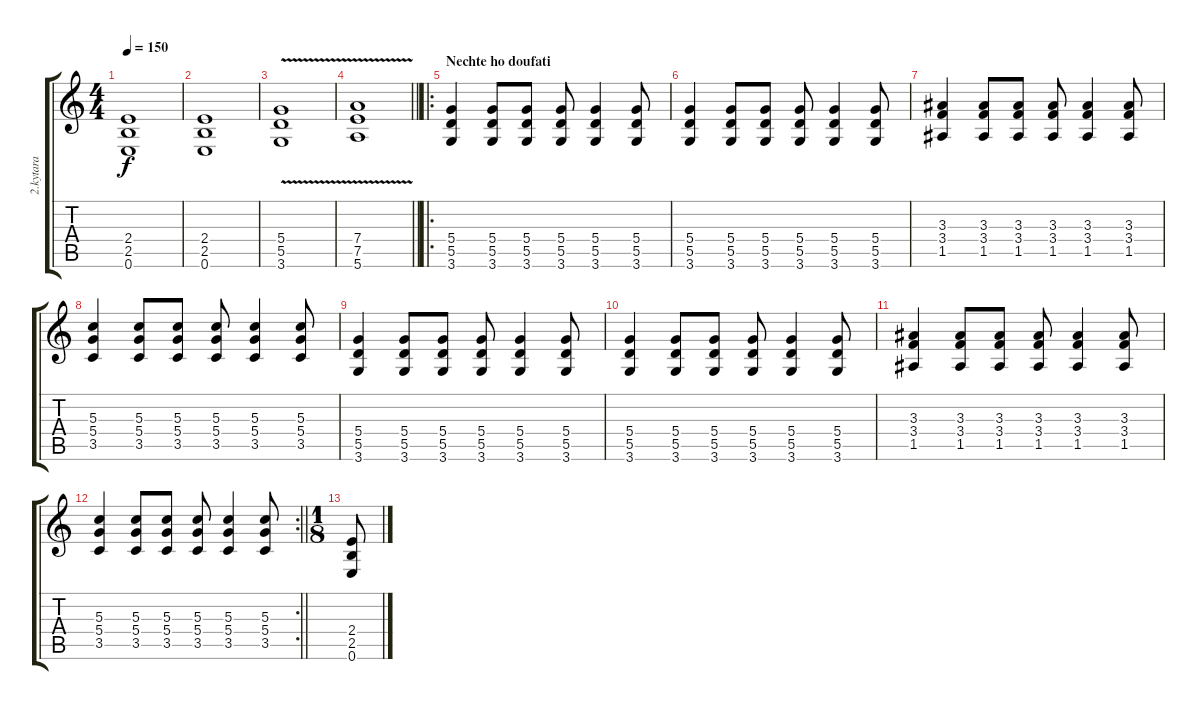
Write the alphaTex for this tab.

\track ("2.kytara" "2.kytara") {instrument overdrivenguitar}
\staff {score tabs}
\tuning (E4 B3 G3 D3 A2 E2) {hide}
\ts (4 4)
\tempo 150
\clef g2
\ks c
(2.4 2.5 0.6).1{dy f} |
(2.4 2.5 0.6).1 |
(5.4 5.5 3.6{v}).1 |
\barLineRight lightlight
(7.4 7.5 5.6{v}).1 |
\ro
\section ("" "Nechte ho doufati")
(5.4 5.5 3.6).4 (5.4 5.5 3.6).8 (5.4 5.5 3.6).8 (5.4 5.5 3.6).8 (5.4 5.5 3.6).4 (5.4 5.5 3.6).8 |
(5.4 5.5 3.6).4 (5.4 5.5 3.6).8 (5.4 5.5 3.6).8 (5.4 5.5 3.6).8 (5.4 5.5 3.6).4 (5.4 5.5 3.6).8 |
(3.3 3.4 1.5).4 (3.3 3.4 1.5).8 (3.3 3.4 1.5).8 (3.3 3.4 1.5).8 (3.3 3.4 1.5).4 (3.3 3.4 1.5).8 |
(5.3 5.4 3.5).4 (5.3 5.4 3.5).8 (5.3 5.4 3.5).8 (5.3 5.4 3.5).8 (5.3 5.4 3.5).4 (5.3 5.4 3.5).8 |
(5.4 5.5 3.6).4 (5.4 5.5 3.6).8 (5.4 5.5 3.6).8 (5.4 5.5 3.6).8 (5.4 5.5 3.6).4 (5.4 5.5 3.6).8 |
(5.4 5.5 3.6).4 (5.4 5.5 3.6).8 (5.4 5.5 3.6).8 (5.4 5.5 3.6).8 (5.4 5.5 3.6).4 (5.4 5.5 3.6).8 |
(3.3 3.4 1.5).4 (3.3 3.4 1.5).8 (3.3 3.4 1.5).8 (3.3 3.4 1.5).8 (3.3 3.4 1.5).4 (3.3 3.4 1.5).8 |
\rc 2
\barLineRight lightlight
(5.3 5.4 3.5).4 (5.3 5.4 3.5).8 (5.3 5.4 3.5).8 (5.3 5.4 3.5).8 (5.3 5.4 3.5).4 (5.3 5.4 3.5).8 |
\ts (1 8)
(2.4 2.5 0.6).8
